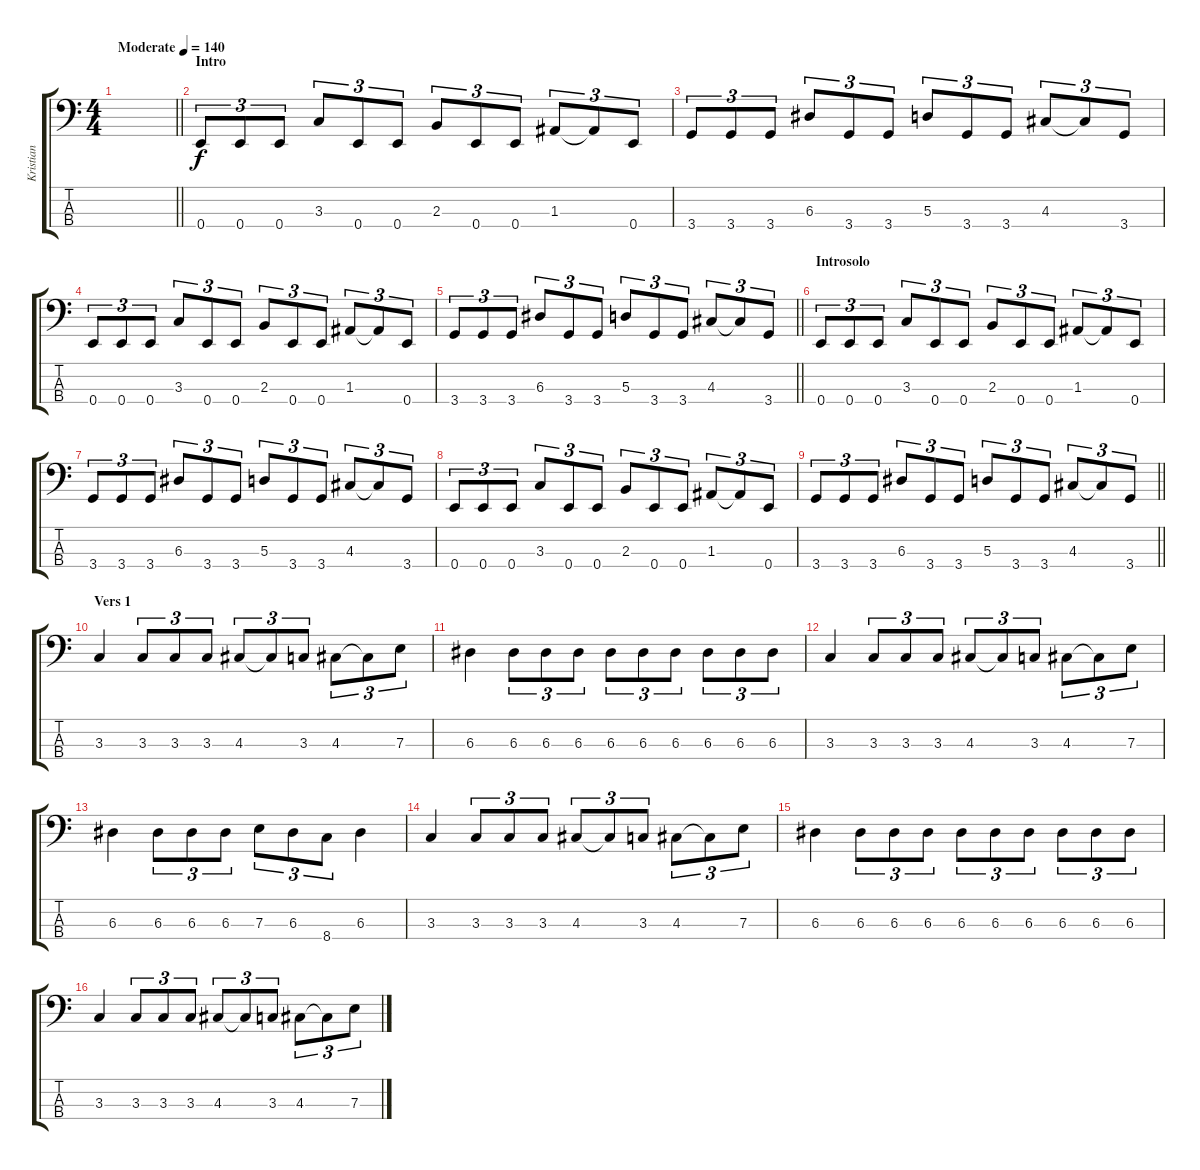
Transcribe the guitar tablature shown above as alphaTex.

\track ("Kristian" "Kristian") {instrument electricbassfinger}
\staff {score tabs}
\tuning (G2 D2 A1 E1) {hide}
\ts (4 4)
\tempo (140 "Moderate")
\clef f4
\barLineRight lightlight
\ks c
|
\section ("" "Intro")
0.4.8{tu (3 2)} 0.4.8{tu (3 2)} 0.4.8{tu (3 2)} 3.3.8{tu (3 2)} 0.4.8{tu (3 2)} 0.4.8{tu (3 2)} 2.3.8{tu (3 2)} 0.4.8{tu (3 2)} 0.4.8{tu (3 2)} 1.3.8{tu (3 2)} 1.3{t}.8{tu (3 2)} 0.4.8{tu (3 2)} |
3.4.8{tu (3 2)} 3.4.8{tu (3 2)} 3.4.8{tu (3 2)} 6.3.8{tu (3 2)} 3.4.8{tu (3 2)} 3.4.8{tu (3 2)} 5.3.8{tu (3 2)} 3.4.8{tu (3 2)} 3.4.8{tu (3 2)} 4.3.8{tu (3 2)} 4.3{t}.8{tu (3 2)} 3.4.8{tu (3 2)} |
0.4.8{tu (3 2)} 0.4.8{tu (3 2)} 0.4.8{tu (3 2)} 3.3.8{tu (3 2)} 0.4.8{tu (3 2)} 0.4.8{tu (3 2)} 2.3.8{tu (3 2)} 0.4.8{tu (3 2)} 0.4.8{tu (3 2)} 1.3.8{tu (3 2)} 1.3{t}.8{tu (3 2)} 0.4.8{tu (3 2)} |
\barLineRight lightlight
3.4.8{tu (3 2)} 3.4.8{tu (3 2)} 3.4.8{tu (3 2)} 6.3.8{tu (3 2)} 3.4.8{tu (3 2)} 3.4.8{tu (3 2)} 5.3.8{tu (3 2)} 3.4.8{tu (3 2)} 3.4.8{tu (3 2)} 4.3.8{tu (3 2)} 4.3{t}.8{tu (3 2)} 3.4.8{tu (3 2)} |
\section ("" "Introsolo")
0.4.8{tu (3 2)} 0.4.8{tu (3 2)} 0.4.8{tu (3 2)} 3.3.8{tu (3 2)} 0.4.8{tu (3 2)} 0.4.8{tu (3 2)} 2.3.8{tu (3 2)} 0.4.8{tu (3 2)} 0.4.8{tu (3 2)} 1.3.8{tu (3 2)} 1.3{t}.8{tu (3 2)} 0.4.8{tu (3 2)} |
3.4.8{tu (3 2)} 3.4.8{tu (3 2)} 3.4.8{tu (3 2)} 6.3.8{tu (3 2)} 3.4.8{tu (3 2)} 3.4.8{tu (3 2)} 5.3.8{tu (3 2)} 3.4.8{tu (3 2)} 3.4.8{tu (3 2)} 4.3.8{tu (3 2)} 4.3{t}.8{tu (3 2)} 3.4.8{tu (3 2)} |
0.4.8{tu (3 2)} 0.4.8{tu (3 2)} 0.4.8{tu (3 2)} 3.3.8{tu (3 2)} 0.4.8{tu (3 2)} 0.4.8{tu (3 2)} 2.3.8{tu (3 2)} 0.4.8{tu (3 2)} 0.4.8{tu (3 2)} 1.3.8{tu (3 2)} 1.3{t}.8{tu (3 2)} 0.4.8{tu (3 2)} |
\barLineRight lightlight
3.4.8{tu (3 2)} 3.4.8{tu (3 2)} 3.4.8{tu (3 2)} 6.3.8{tu (3 2)} 3.4.8{tu (3 2)} 3.4.8{tu (3 2)} 5.3.8{tu (3 2)} 3.4.8{tu (3 2)} 3.4.8{tu (3 2)} 4.3.8{tu (3 2)} 4.3{t}.8{tu (3 2)} 3.4.8{tu (3 2)} |
\section ("" "Vers 1")
3.3.4 3.3.8{tu (3 2)} 3.3.8{tu (3 2)} 3.3.8{tu (3 2)} 4.3.8{tu (3 2)} 4.3{t}.8{tu (3 2)} 3.3.8{tu (3 2)} 4.3.8{tu (3 2)} 4.3{t}.8{tu (3 2)} 7.3.8{tu (3 2)} |
6.3.4 6.3.8{tu (3 2)} 6.3.8{tu (3 2)} 6.3.8{tu (3 2)} 6.3.8{tu (3 2)} 6.3.8{tu (3 2)} 6.3.8{tu (3 2)} 6.3.8{tu (3 2)} 6.3.8{tu (3 2)} 6.3.8{tu (3 2)} |
3.3.4 3.3.8{tu (3 2)} 3.3.8{tu (3 2)} 3.3.8{tu (3 2)} 4.3.8{tu (3 2)} 4.3{t}.8{tu (3 2)} 3.3.8{tu (3 2)} 4.3.8{tu (3 2)} 4.3{t}.8{tu (3 2)} 7.3.8{tu (3 2)} |
6.3.4 6.3.8{tu (3 2)} 6.3.8{tu (3 2)} 6.3.8{tu (3 2)} 7.3.8{tu (3 2)} 6.3.8{tu (3 2)} 8.4.8{tu (3 2)} 6.3.4 |
3.3.4 3.3.8{tu (3 2)} 3.3.8{tu (3 2)} 3.3.8{tu (3 2)} 4.3.8{tu (3 2)} 4.3{t}.8{tu (3 2)} 3.3.8{tu (3 2)} 4.3.8{tu (3 2)} 4.3{t}.8{tu (3 2)} 7.3.8{tu (3 2)} |
6.3.4 6.3.8{tu (3 2)} 6.3.8{tu (3 2)} 6.3.8{tu (3 2)} 6.3.8{tu (3 2)} 6.3.8{tu (3 2)} 6.3.8{tu (3 2)} 6.3.8{tu (3 2)} 6.3.8{tu (3 2)} 6.3.8{tu (3 2)} |
3.3.4 3.3.8{tu (3 2)} 3.3.8{tu (3 2)} 3.3.8{tu (3 2)} 4.3.8{tu (3 2)} 4.3{t}.8{tu (3 2)} 3.3.8{tu (3 2)} 4.3.8{tu (3 2)} 4.3{t}.8{tu (3 2)} 7.3.8{tu (3 2)}
